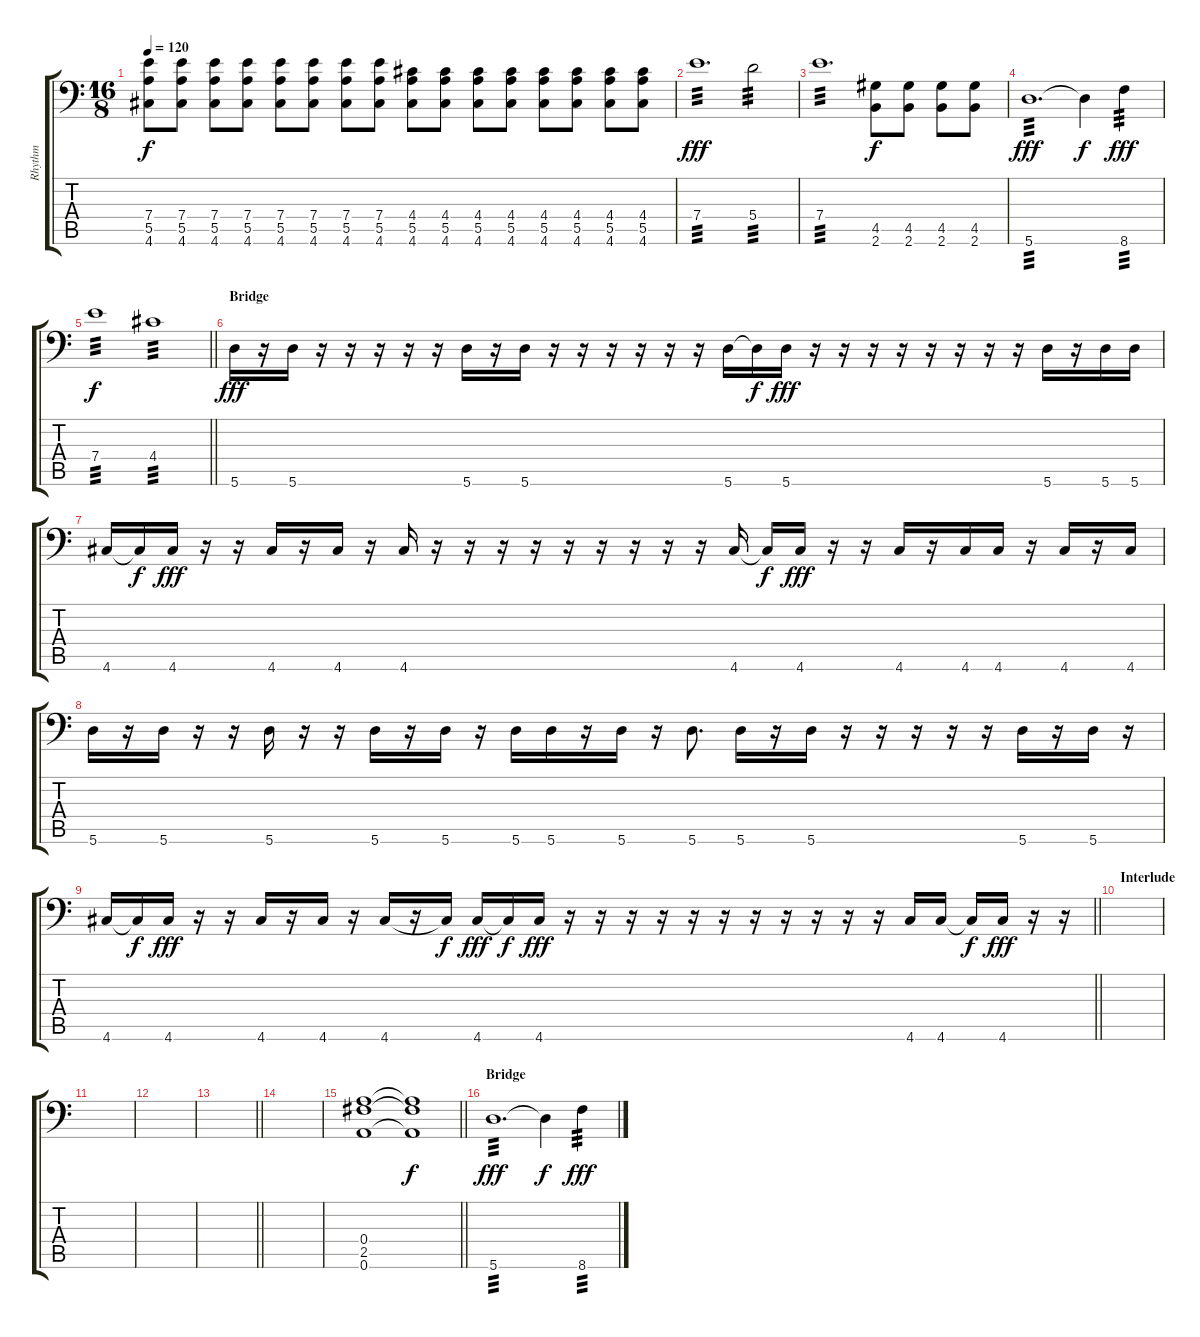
\track ("Rhythm" "Rhythm") {instrument distortionguitar}
\staff {score tabs}
\tuning (B3 Gb3 D3 A2 E2 A1) {hide}
\ts (16 8)
\tempo 120
\clef f4
\ks c
(7.4 5.5 4.6).8{dy f} (7.4 5.5 4.6).8 (7.4 5.5 4.6).8 (7.4 5.5 4.6).8 (7.4 5.5 4.6).8 (7.4 5.5 4.6).8 (7.4 5.5 4.6).8 (7.4 5.5 4.6).8 (4.4 5.5 4.6).8 (4.4 5.5 4.6).8 (4.4 5.5 4.6).8 (4.4 5.5 4.6).8 (4.4 5.5 4.6).8 (4.4 5.5 4.6).8 (4.4 5.5 4.6).8 (4.4 5.5 4.6).8 |
7.4.1{d tp 3 dy fff} 5.4.2{tp 3} |
7.4.1{d tp 3} (4.5 2.6).8{dy f} (4.5 2.6).8 (4.5 2.6).8 (4.5 2.6).8 |
5.6.1{d tp 3 dy fff} 5.6{t}.4{dy f} 8.6.4{tp 3 dy fff} |
\barLineRight lightlight
7.4.1{tp 3 dy f} 4.4.1{tp 3} |
\section ("" "Bridge")
5.6.16{dy fff} r.16 5.6.16 r.16 r.16 r.16 r.16 r.16 5.6.16 r.16 5.6.16 r.16 r.16 r.16 r.16 r.16 r.16 5.6.16 5.6{t}.16{dy f} 5.6.16{dy fff} r.16 r.16 r.16 r.16 r.16 r.16 r.16 r.16 5.6.16 r.16 5.6.16 5.6.16 |
4.6.16 4.6{t}.16{dy f} 4.6.16{dy fff} r.16 r.16 4.6.16 r.16 4.6.16 r.16 4.6.16 r.16 r.16 r.16 r.16 r.16 r.16 r.16 r.16 r.16 4.6.16 4.6{t}.16{dy f} 4.6.16{dy fff} r.16 r.16 4.6.16 r.16 4.6.16 4.6.16 r.16 4.6.16 r.16 4.6.16 |
5.6.16 r.16 5.6.16 r.16 r.16 5.6.16 r.16 r.16 5.6.16 r.16 5.6.16 r.16 5.6.16 5.6.16 r.16 5.6.16 r.16 5.6.8{d} 5.6.16 r.16 5.6.16 r.16 r.16 r.16 r.16 r.16 5.6.16 r.16 5.6.16 r.16 |
\barLineRight lightlight
4.6.16 4.6{t}.16{dy f} 4.6.16{dy fff} r.16 r.16 4.6.16 r.16 4.6.16 r.16 4.6.16 r.16 4.6{t}.16{dy f} 4.6.16{dy fff} 4.6{t}.16{dy f} 4.6.16{dy fff} r.16 r.16 r.16 r.16 r.16 r.16 r.16 r.16 r.16 r.16 r.16 4.6.16 4.6.16 4.6{t}.16{dy f} 4.6.16{dy fff} r.16 r.16 |
\section ("" "Interlude")
|
|
|
\barLineRight lightlight
|
|
\barLineRight lightlight
(0.4 2.5 0.6).1 (0.4{t} 2.5{t} 0.6{t}).1{dy f} |
\section ("" "Bridge")
5.6.1{d tp 3 dy fff} 5.6{t}.4{dy f} 8.6.4{tp 3 dy fff}
